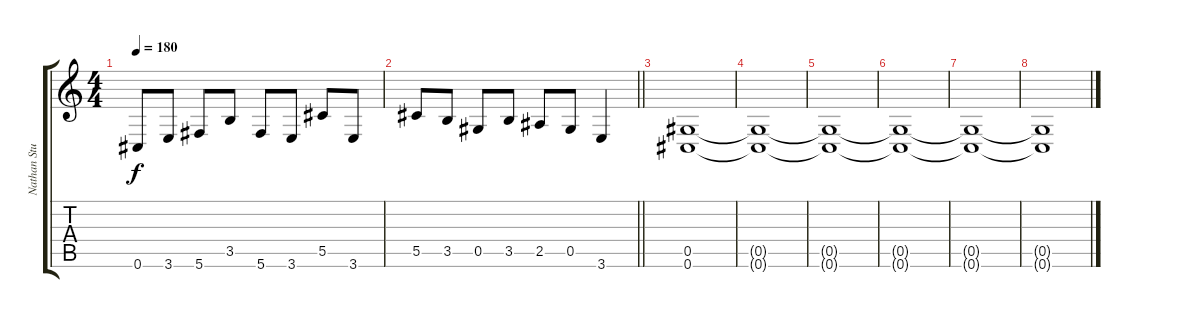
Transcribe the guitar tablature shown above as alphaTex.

\track ("Nathan Studio Guitar" "Nathan Stu") {instrument distortionguitar}
\staff {score tabs}
\tuning (Eb4 Bb3 Gb3 Db3 Ab2 Db2) {hide}
\ts (4 4)
\tempo 180
\clef g2
\ks c
0.6.8{dy f} 3.6.8 5.6.8 3.5.8 5.6.8 3.6.8 5.5.8 3.6.8 |
\barLineRight lightlight
5.5.8 3.5.8 0.5.8 3.5.8 2.5.8 0.5.8 3.6.4 |
(0.5 0.6).1 |
(0.5{t} 0.6{t}).1 |
(0.5{t} 0.6{t}).1 |
(0.5{t} 0.6{t}).1 |
(0.5{t} 0.6{t}).1 |
(0.5{t} 0.6{t}).1
